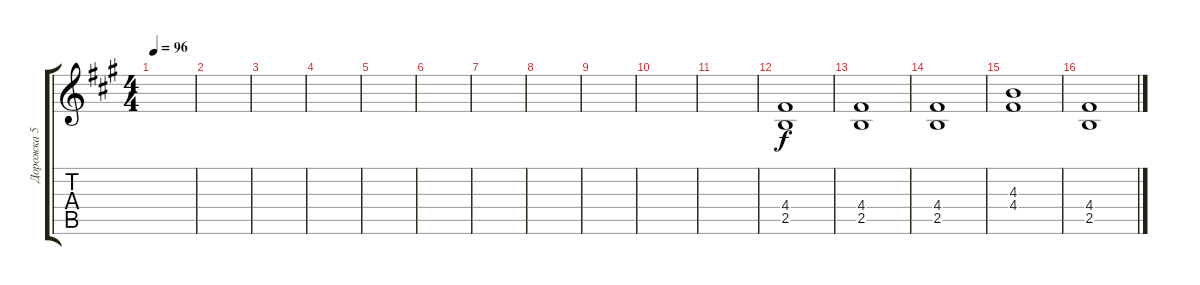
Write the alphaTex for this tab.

\track ("Дорожка 5" "Дорожка 5") {solo instrument distortionguitar}
\staff {score tabs}
\tuning (E4 B3 G3 D3 A2 E2) {hide}
\ts (4 4)
\tempo 96
\clef g2
\ks f#minor
|
|
|
|
|
|
|
|
|
|
|
(4.4 2.5).1 |
(4.4 2.5).1 |
(4.4 2.5).1 |
(4.3 4.4).1 |
(4.4 2.5).1
